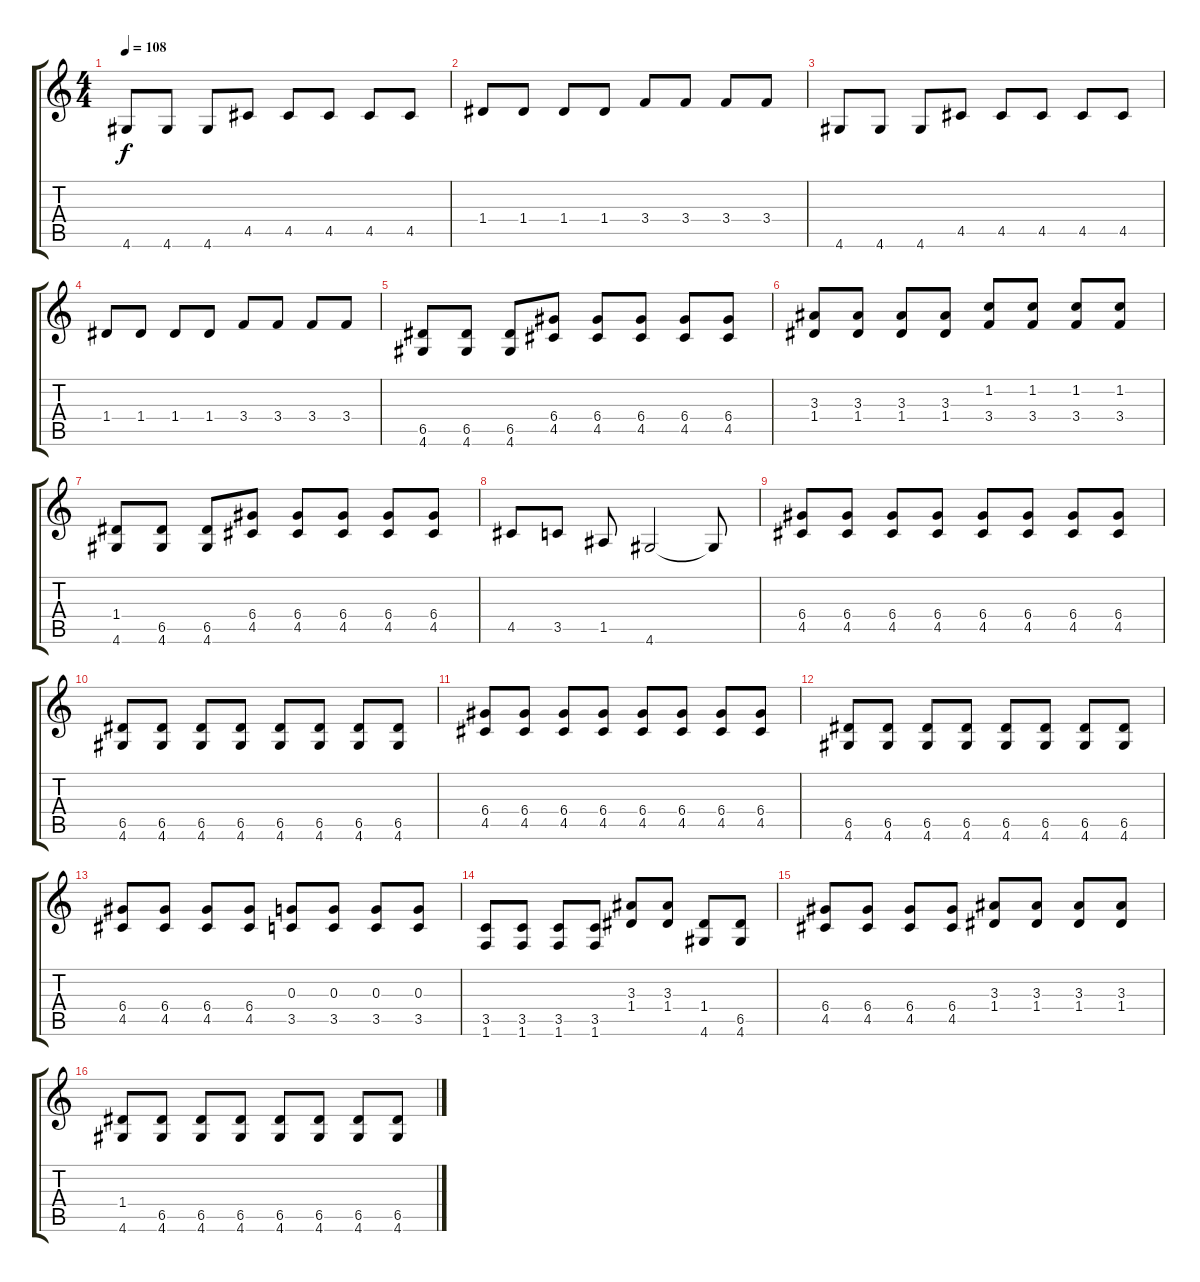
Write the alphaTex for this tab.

\track "" {instrument acousticguitarnylon}
\staff {score tabs}
\tuning (E4 B3 G3 D3 A2 E2) {hide}
\ts (4 4)
\tempo 108
\clef g2
\ks c
4.6.8{dy f} 4.6.8 4.6.8 4.5.8 4.5.8 4.5.8 4.5.8 4.5.8 |
1.4.8 1.4.8 1.4.8 1.4.8 3.4.8 3.4.8 3.4.8 3.4.8 |
4.6.8 4.6.8 4.6.8 4.5.8 4.5.8 4.5.8 4.5.8 4.5.8 |
1.4.8 1.4.8 1.4.8 1.4.8 3.4.8 3.4.8 3.4.8 3.4.8 |
(6.5 4.6).8 (6.5 4.6).8 (6.5 4.6).8 (6.4 4.5).8 (6.4 4.5).8 (6.4 4.5).8 (6.4 4.5).8 (6.4 4.5).8 |
(3.3 1.4).8 (3.3 1.4).8 (3.3 1.4).8 (3.3 1.4).8 (1.2 3.4).8 (1.2 3.4).8 (1.2 3.4).8 (1.2 3.4).8 |
(1.4 4.6).8 (6.5 4.6).8 (6.5 4.6).8 (6.4 4.5).8 (6.4 4.5).8 (6.4 4.5).8 (6.4 4.5).8 (6.4 4.5).8 |
4.5.8 3.5.8 1.5.8 4.6.2 4.6{t}.8 |
(6.4 4.5).8 (6.4 4.5).8 (6.4 4.5).8 (6.4 4.5).8 (6.4 4.5).8 (6.4 4.5).8 (6.4 4.5).8 (6.4 4.5).8 |
(6.5 4.6).8 (6.5 4.6).8 (6.5 4.6).8 (6.5 4.6).8 (6.5 4.6).8 (6.5 4.6).8 (6.5 4.6).8 (6.5 4.6).8 |
(6.4 4.5).8 (6.4 4.5).8 (6.4 4.5).8 (6.4 4.5).8 (6.4 4.5).8 (6.4 4.5).8 (6.4 4.5).8 (6.4 4.5).8 |
(6.5 4.6).8 (6.5 4.6).8 (6.5 4.6).8 (6.5 4.6).8 (6.5 4.6).8 (6.5 4.6).8 (6.5 4.6).8 (6.5 4.6).8 |
(6.4 4.5).8 (6.4 4.5).8 (6.4 4.5).8 (6.4 4.5).8 (0.3 3.5).8 (0.3 3.5).8 (0.3 3.5).8 (0.3 3.5).8 |
(3.5 1.6).8 (3.5 1.6).8 (3.5 1.6).8 (3.5 1.6).8 (3.3 1.4).8 (3.3 1.4).8 (1.4 4.6).8 (6.5 4.6).8 |
(6.4 4.5).8 (6.4 4.5).8 (6.4 4.5).8 (6.4 4.5).8 (3.3 1.4).8 (3.3 1.4).8 (3.3 1.4).8 (3.3 1.4).8 |
(1.4 4.6).8 (6.5 4.6).8 (6.5 4.6).8 (6.5 4.6).8 (6.5 4.6).8 (6.5 4.6).8 (6.5 4.6).8 (6.5 4.6).8
